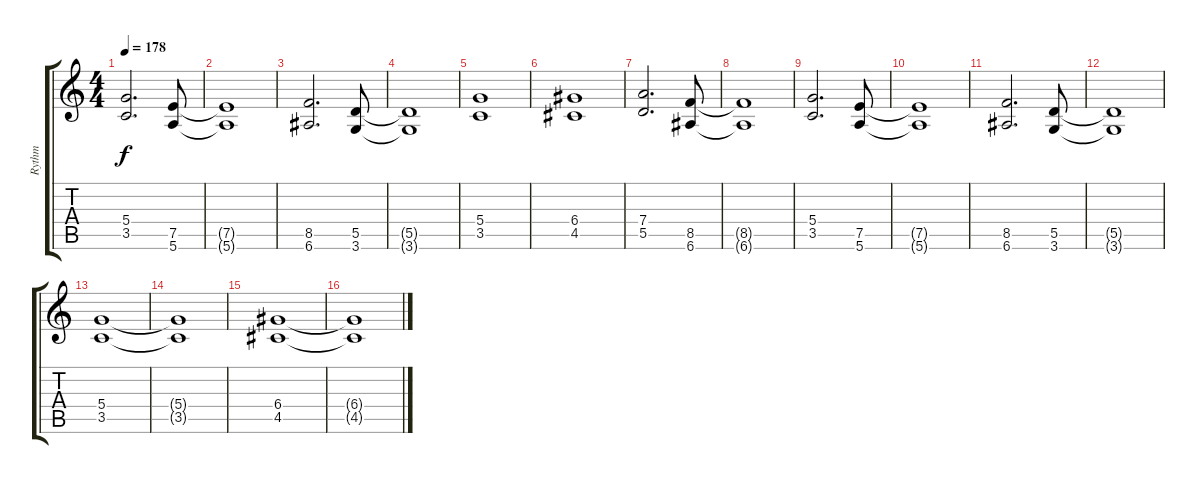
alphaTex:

\track ("Rythm" "Rythm") {instrument distortionguitar}
\staff {score tabs}
\tuning (E4 B3 G3 D3 A2 E2) {hide}
\ts (4 4)
\tempo 178
\clef g2
\ks c
(5.4 3.5).2{d dy f} (7.5 5.6).8 |
(7.5{t} 5.6{t}).1 |
(8.5 6.6).2{d} (5.5 3.6).8 |
(5.5{t} 3.6{t}).1 |
(5.4 3.5).1 |
(6.4 4.5).1 |
(7.4 5.5).2{d} (8.5 6.6).8 |
(8.5{t} 6.6{t}).1 |
(5.4 3.5).2{d} (7.5 5.6).8 |
(7.5{t} 5.6{t}).1 |
(8.5 6.6).2{d} (5.5 3.6).8 |
(5.5{t} 3.6{t}).1 |
(5.4 3.5).1 |
(5.4{t} 3.5{t}).1 |
(6.4 4.5).1 |
(6.4{t} 4.5{t}).1
